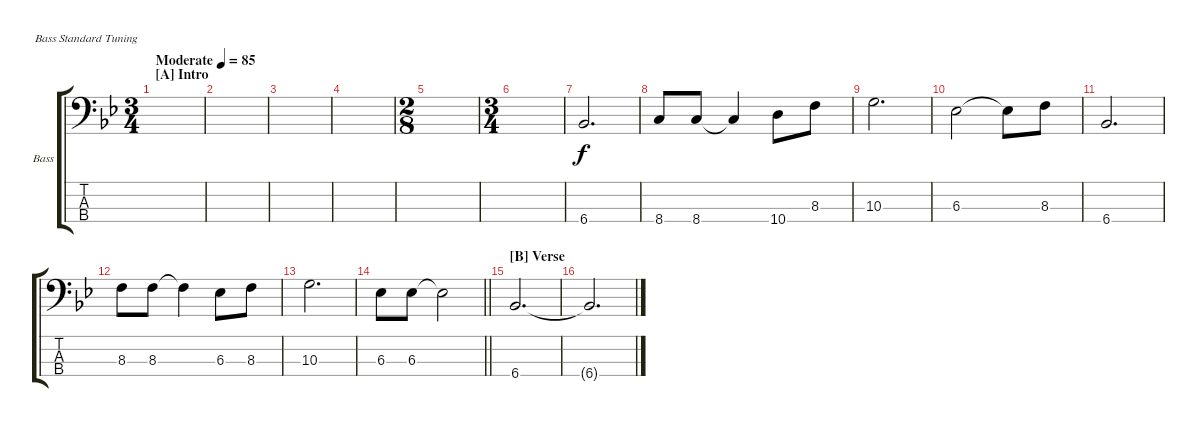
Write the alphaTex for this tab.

\bracketExtendMode groupsimilarinstruments
\firstSystemTrackNameOrientation horizontal
\otherSystemsTrackNameOrientation horizontal
\track ("Bass" "Bass") {instrument electricbassfinger}
\staff {score tabs}
\tuning (G2 D2 A1 E1)
\ts (3 4)
\section ("A" "Intro")
\tempo (85 "Moderate")
\clef f4
\ks bb
|
|
|
|
\ts (2 8)
|
\ts (3 4)
|
\scale
0.241379 6.4.2{d} |
\scale
0.241379 8.4.8 8.4.8 8.4{t}.4 10.4.8 8.3.8 |
\scale
0.333333 10.3.2{d} |
\scale
0.333333 6.3.2 6.3{t}.8 8.3.8 |
\scale
0.333333 6.4.2{d} |
\scale
0.333333 8.3.8 8.3.8 8.3{t}.4 6.3.8 8.3.8 |
\scale
0.333333 10.3.2{d} |
\scale
0.333333
\barLineRight lightlight
6.3.8 6.3.8 6.3{t}.2 |
\section ("B" "Verse")
\scale
0.333333 6.4.2{d} |
\scale
0.333333 6.4{t}.2{d}
